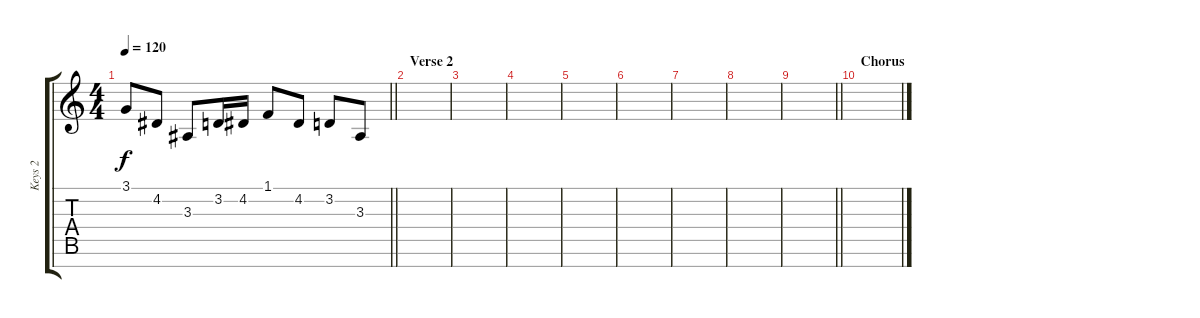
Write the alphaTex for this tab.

\track ("Keys 2" "Keys 2") {instrument fx1rain}
\staff {score tabs}
\tuning (E4 B3 G3 D3 A2 E2 B1) {hide}
\ts (4 4)
\tempo 120
\clef g2
\barLineRight lightlight
\ks c
3.1.8{dy f} 4.2.8 3.3.8 3.2.16 4.2.16 1.1.8 4.2.8 3.2.8 3.3.8 |
\section ("" "Verse 2")
|
|
|
|
|
|
|
\barLineRight lightlight
|
\section ("" "Chorus")
